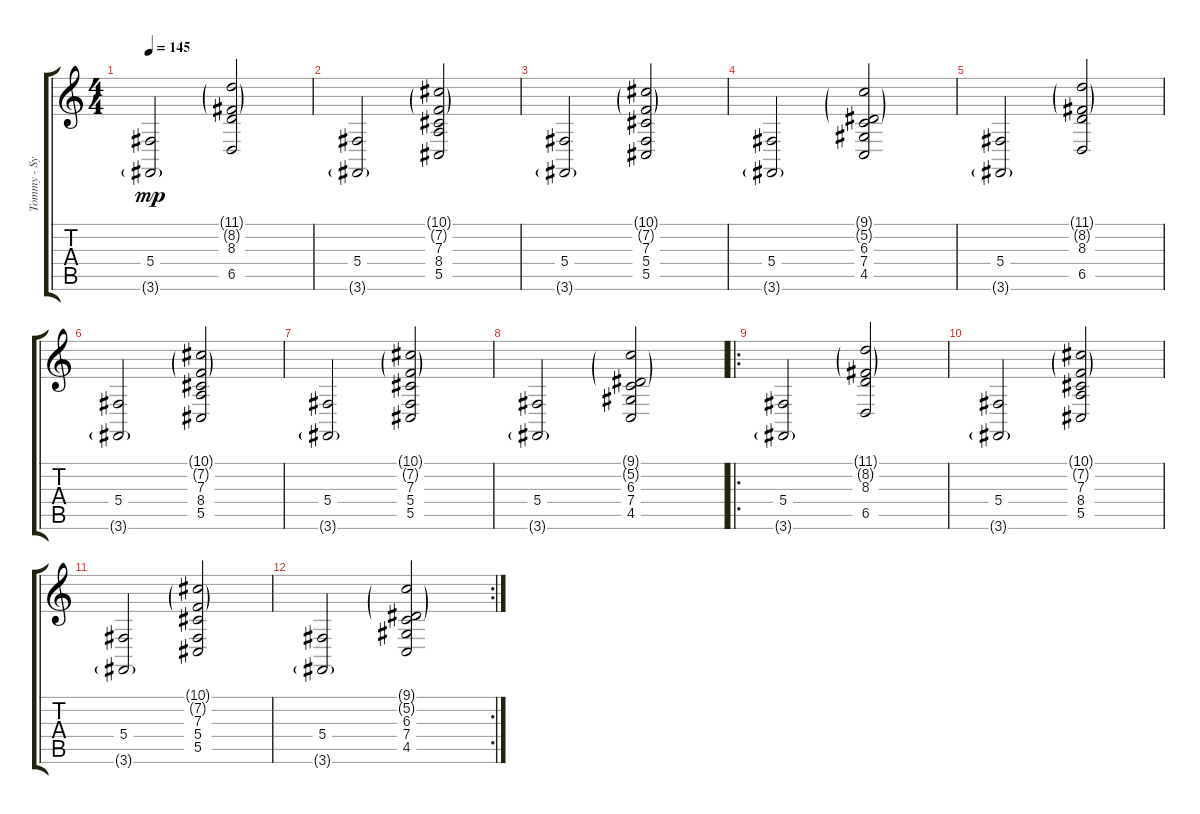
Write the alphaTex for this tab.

\track ("Tommy - Synth" "Tommy - Sy") {instrument fx7echoes}
\staff {score tabs}
\tuning (Eb4 Bb3 Gb3 Db3 Ab2 Eb2) {hide}
\ts (4 4)
\tempo 145
\clef g2
\ks c
(5.4 3.6{g}).2{dy mp volume 12} (11.1{g} 8.2{g} 8.3 6.5).2 |
(5.4 3.6{g}).2 (10.1{g} 7.2{g} 7.3 8.4 5.5).2 |
(5.4 3.6{g}).2 (10.1{g} 7.2{g} 7.3 5.4 5.5).2 |
(5.4 3.6{g}).2 (9.1{g} 5.2{g} 6.3 7.4 4.5).2 |
(5.4 3.6{g}).2 (11.1{g} 8.2{g} 8.3 6.5).2 |
(5.4 3.6{g}).2 (10.1{g} 7.2{g} 7.3 8.4 5.5).2 |
(5.4 3.6{g}).2 (10.1{g} 7.2{g} 7.3 5.4 5.5).2 |
(5.4 3.6{g}).2 (9.1{g} 5.2{g} 6.3 7.4 4.5).2 |
\ro
(5.4 3.6{g}).2 (11.1{g} 8.2{g} 8.3 6.5).2 |
(5.4 3.6{g}).2 (10.1{g} 7.2{g} 7.3 8.4 5.5).2 |
(5.4 3.6{g}).2 (10.1{g} 7.2{g} 7.3 5.4 5.5).2 |
\rc 2
(5.4 3.6{g}).2 (9.1{g} 5.2{g} 6.3 7.4 4.5).2
